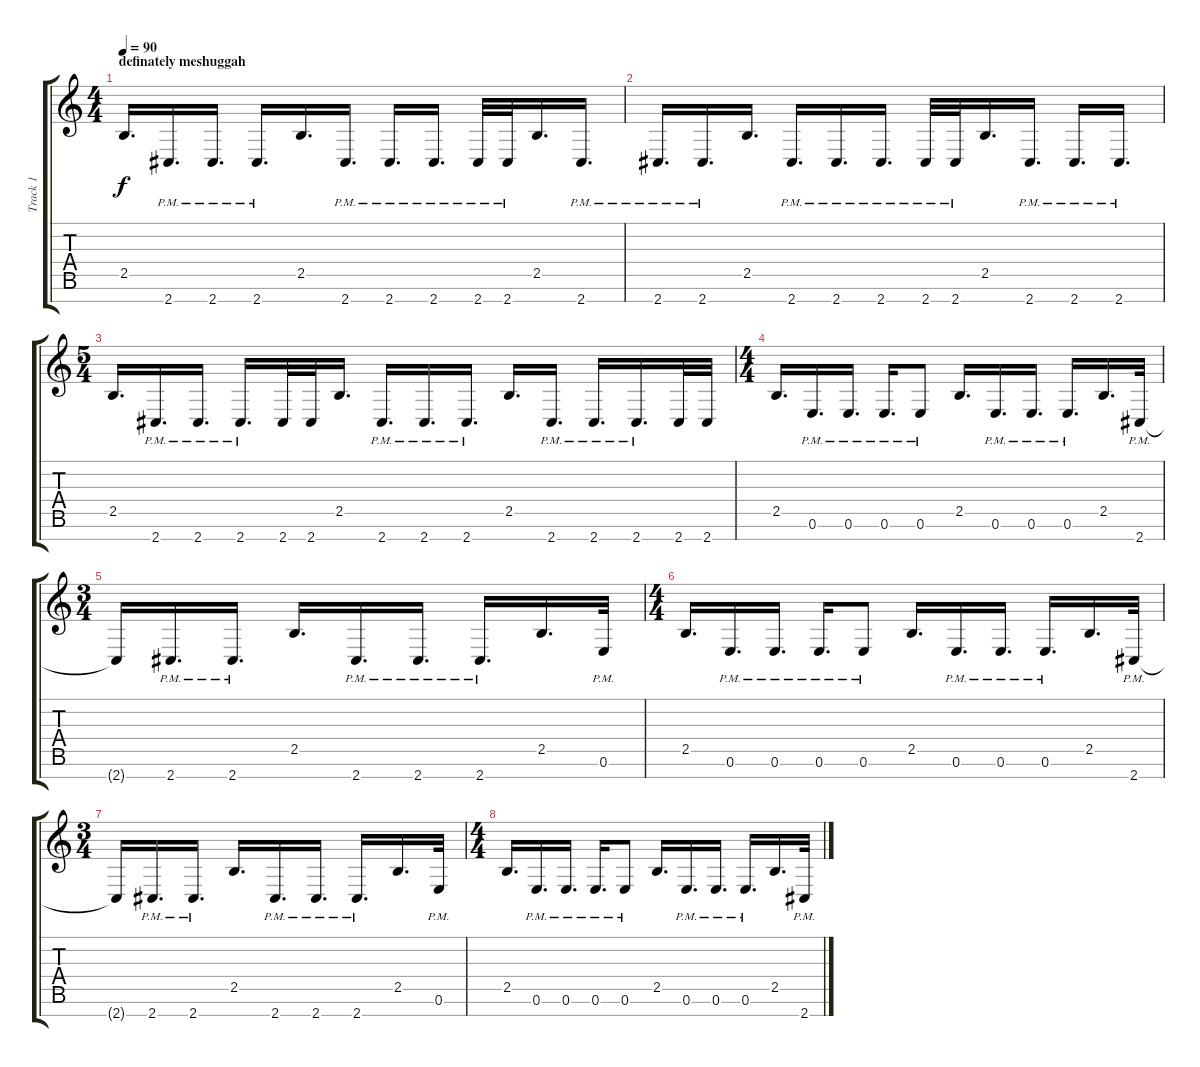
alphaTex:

\track ("Track 1" "Track 1") {instrument overdrivenguitar}
\staff {score tabs}
\tuning (E4 B3 G3 D3 A2 E2 B1) {hide}
\ts (4 4)
\section ("" "definately meshuggah")
\tempo 90
\clef g2
\ks c
2.5.16{d dy f} 2.7{pm}.16{d} 2.7{pm}.16{d} 2.7{pm}.16{d} 2.5.16{d} 2.7{pm}.16{d} 2.7{pm}.16{d} 2.7{pm}.16{d} 2.7{pm}.32 2.7{pm}.32 2.5.16{d} 2.7{pm}.16{d} |
2.7{pm}.16{d} 2.7{pm}.16{d} 2.5.16{d} 2.7{pm}.16{d} 2.7{pm}.16{d} 2.7{pm}.16{d} 2.7{pm}.32 2.7{pm}.32 2.5.16{d} 2.7{pm}.16{d} 2.7{pm}.16{d} 2.7{pm}.16{d} |
\ts (5 4)
2.5.16{d} 2.7{pm}.16{d} 2.7{pm}.16{d} 2.7{pm}.16{d} 2.7.32 2.7.32 2.5.16{d} 2.7{pm}.16{d} 2.7{pm}.16{d} 2.7{pm}.16{d} 2.5.16{d} 2.7{pm}.16{d} 2.7{pm}.16{d} 2.7{pm}.16{d} 2.7.32 2.7.32 |
\ts (4 4)
2.5.16{d} 0.6{pm}.16{d} 0.6{pm}.16{d} 0.6{pm}.16{d} 0.6{pm}.8 2.5.16{d} 0.6{pm}.16{d} 0.6{pm}.16{d} 0.6{pm}.16{d} 2.5.16{d} 2.7{pm}.32 |
\ts (3 4)
2.7{t}.16 2.7{pm}.16{d} 2.7{pm}.16{d} 2.5.16{d} 2.7{pm}.16{d} 2.7{pm}.16{d} 2.7{pm}.16{d} 2.5.16{d} 0.6{pm}.32 |
\ts (4 4)
2.5.16{d} 0.6{pm}.16{d} 0.6{pm}.16{d} 0.6{pm}.16{d} 0.6{pm}.8 2.5.16{d} 0.6{pm}.16{d} 0.6{pm}.16{d} 0.6{pm}.16{d} 2.5.16{d} 2.7{pm}.32 |
\ts (3 4)
2.7{t}.16 2.7{pm}.16{d} 2.7{pm}.16{d} 2.5.16{d} 2.7{pm}.16{d} 2.7{pm}.16{d} 2.7{pm}.16{d} 2.5.16{d} 0.6{pm}.32 |
\ts (4 4)
2.5.16{d} 0.6{pm}.16{d} 0.6{pm}.16{d} 0.6{pm}.16{d} 0.6{pm}.8 2.5.16{d} 0.6{pm}.16{d} 0.6{pm}.16{d} 0.6{pm}.16{d} 2.5.16{d} 2.7{pm}.32
